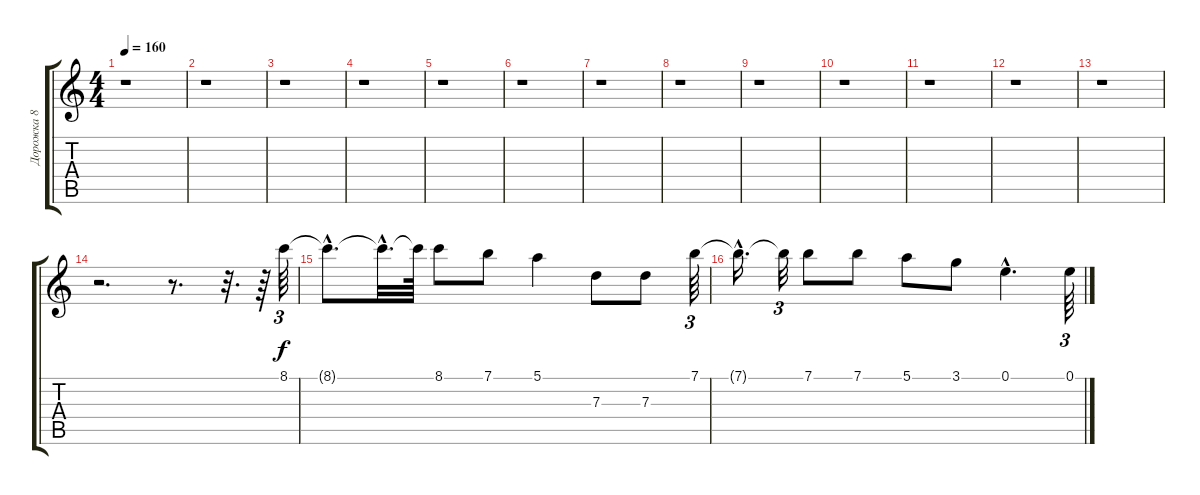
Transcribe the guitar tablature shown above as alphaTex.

\track ("Дорожка 8" "Дорожка 8") {instrument overdrivenguitar}
\staff {score tabs}
\tuning (E4 B3 G3 D3 A2 E2) {hide}
\ts (4 4)
\tempo 160
\clef g2
\ks c
r.1{dy f} |
r.1 |
r.1 |
r.1 |
r.1 |
r.1 |
r.1 |
r.1 |
r.1 |
r.1 |
r.1 |
r.1 |
r.1 |
r.2{d} r.8{d} r.32{d} r.64 8.1.64{tu (3 2)} |
8.1{hac t}.8{d} 8.1{hac t}.32{d} 8.1{t}.64 8.1.8 7.1.8 5.1.4 7.3.8 7.3.8 7.1.64{tu (3 2)} |
7.1{hac t}.16{d} 7.1{t}.32{tu (3 2)} 7.1.8 7.1.8 5.1.8 3.1.8 0.1{hac}.4{d} 0.1.64{tu (3 2)}
